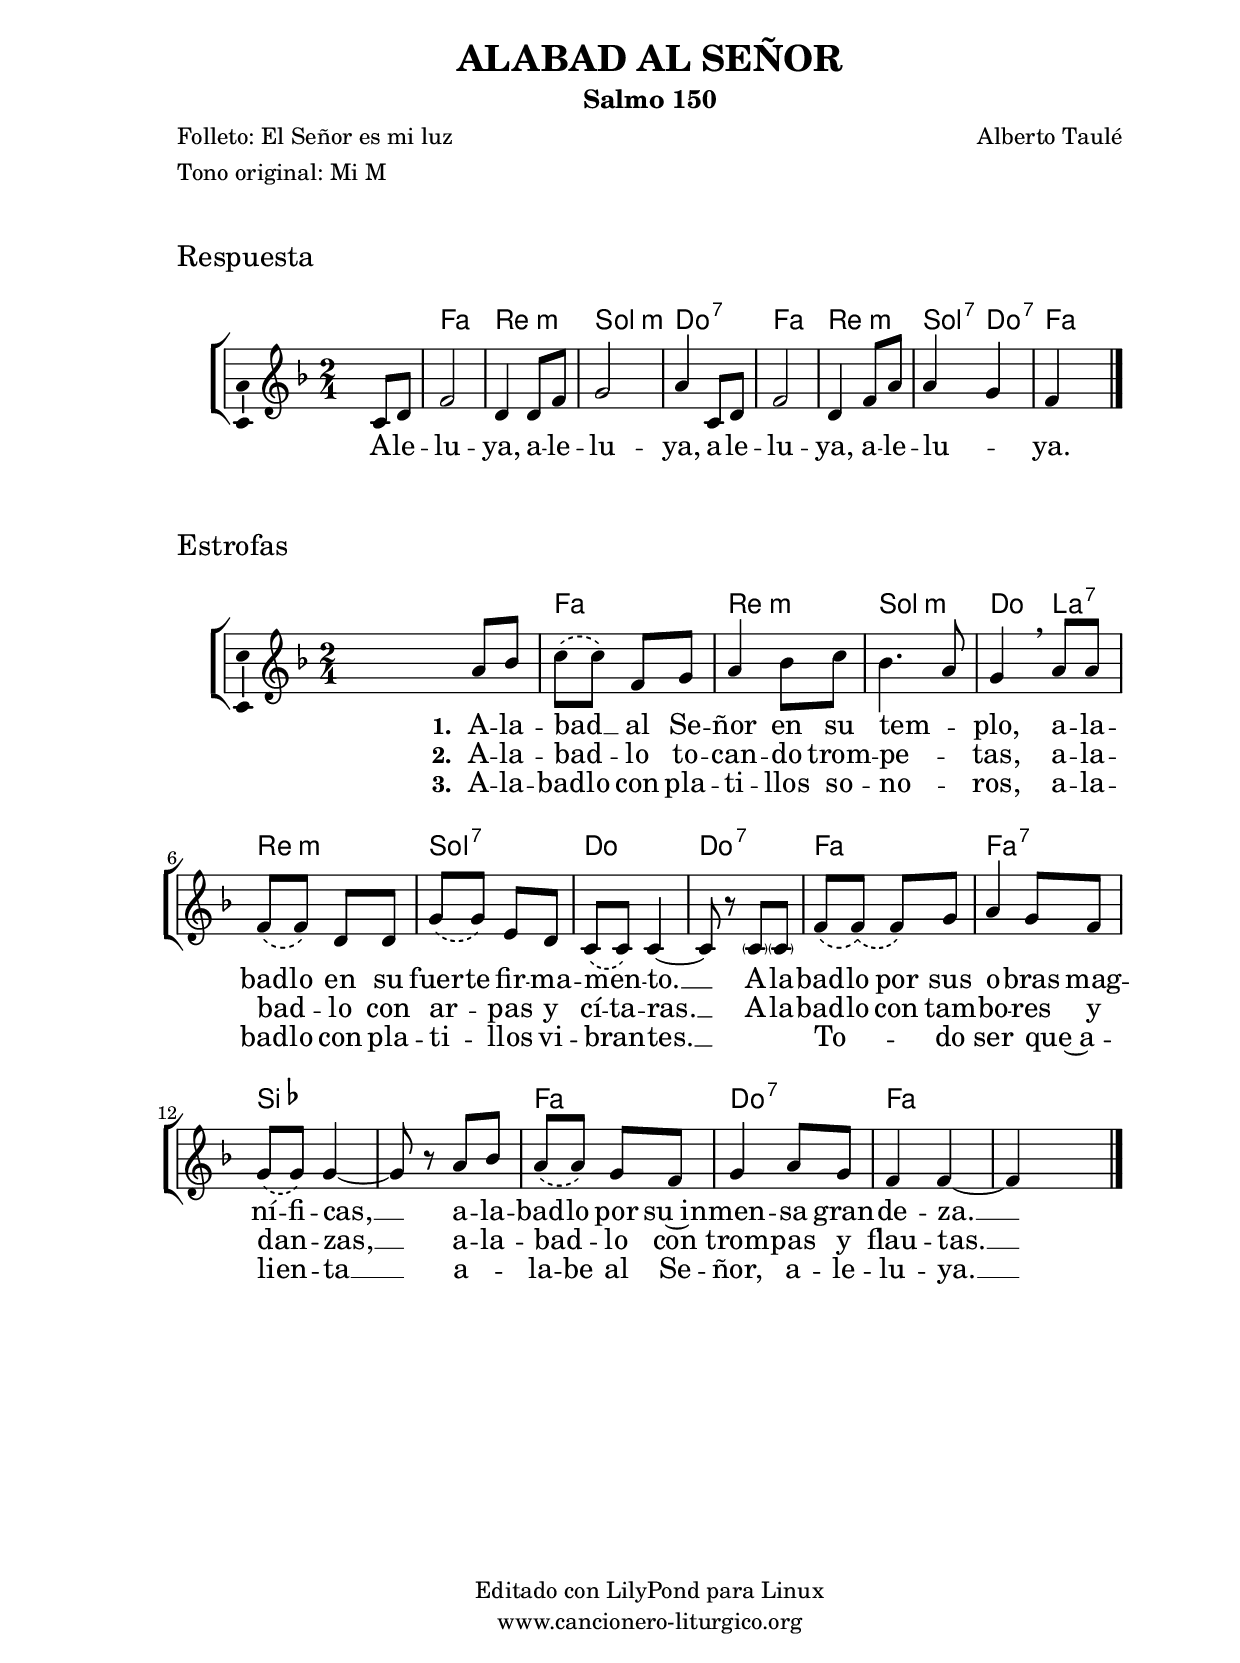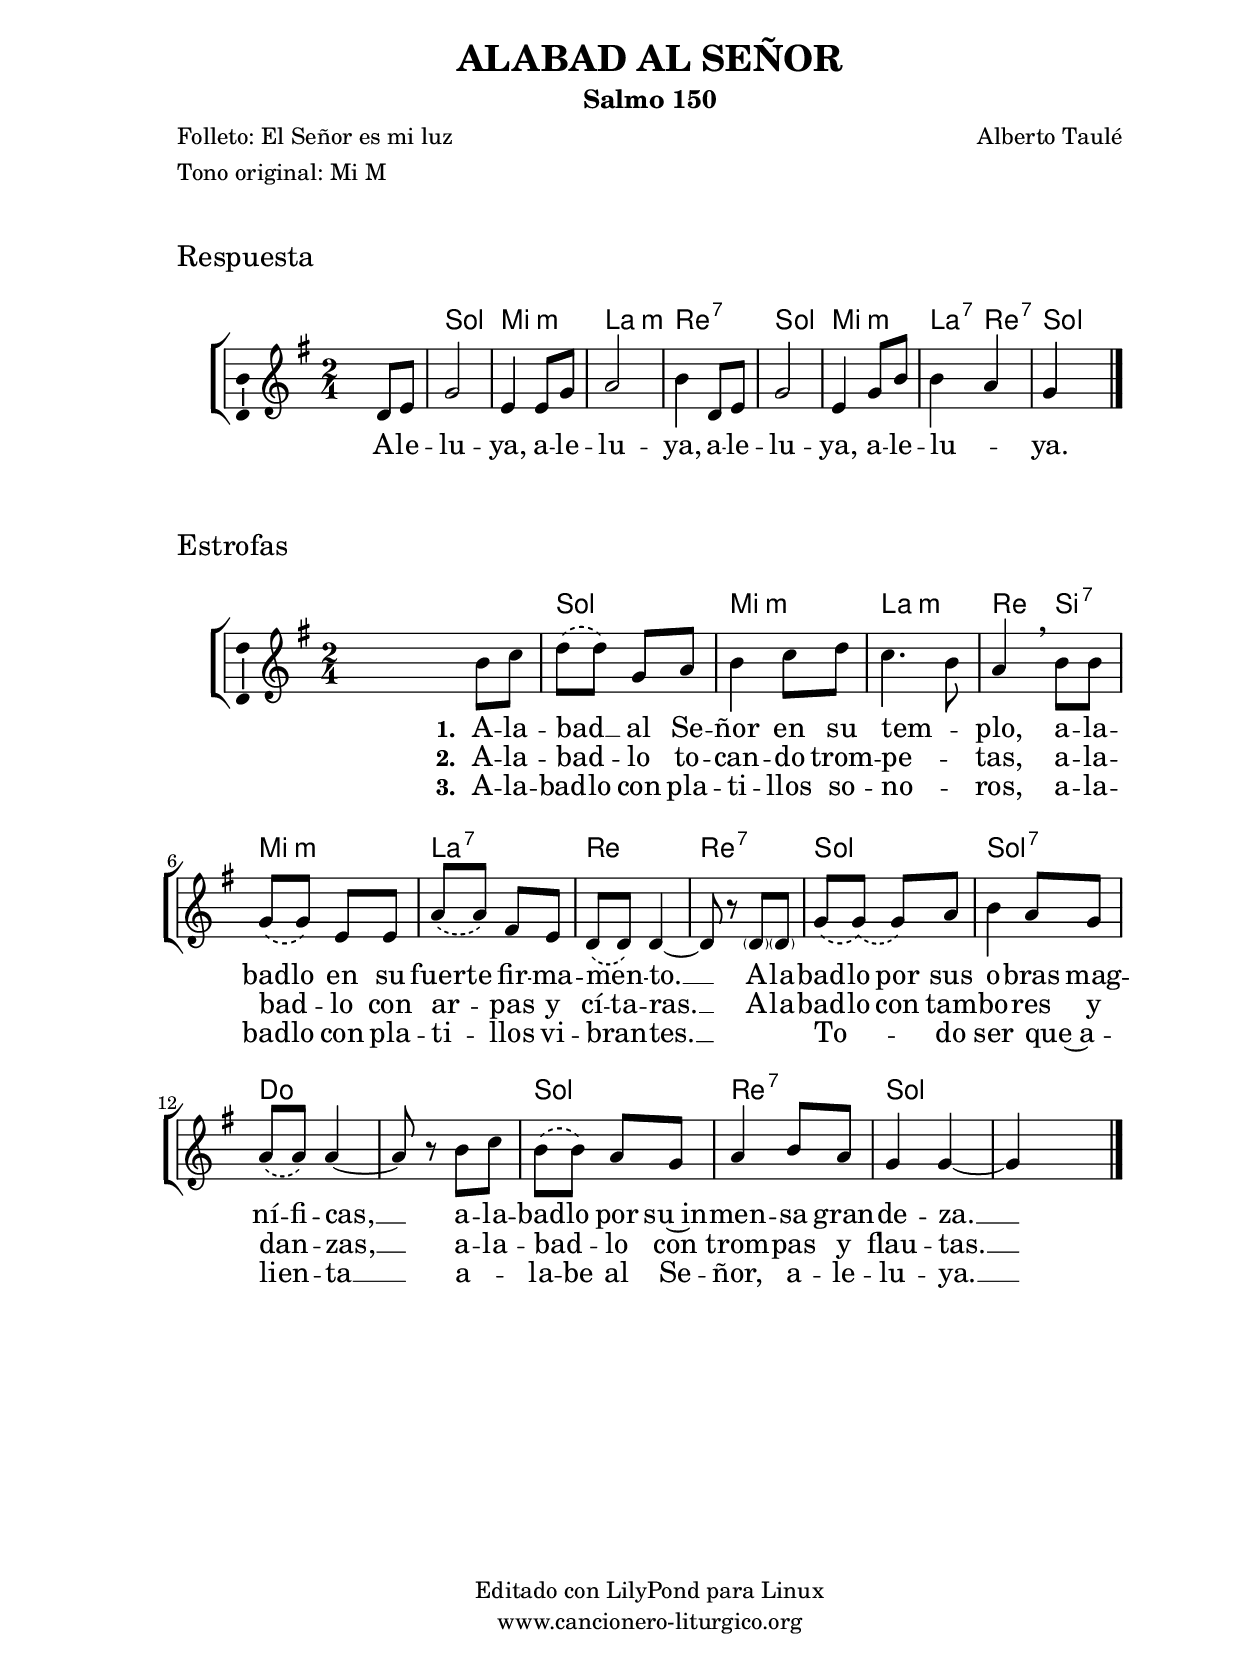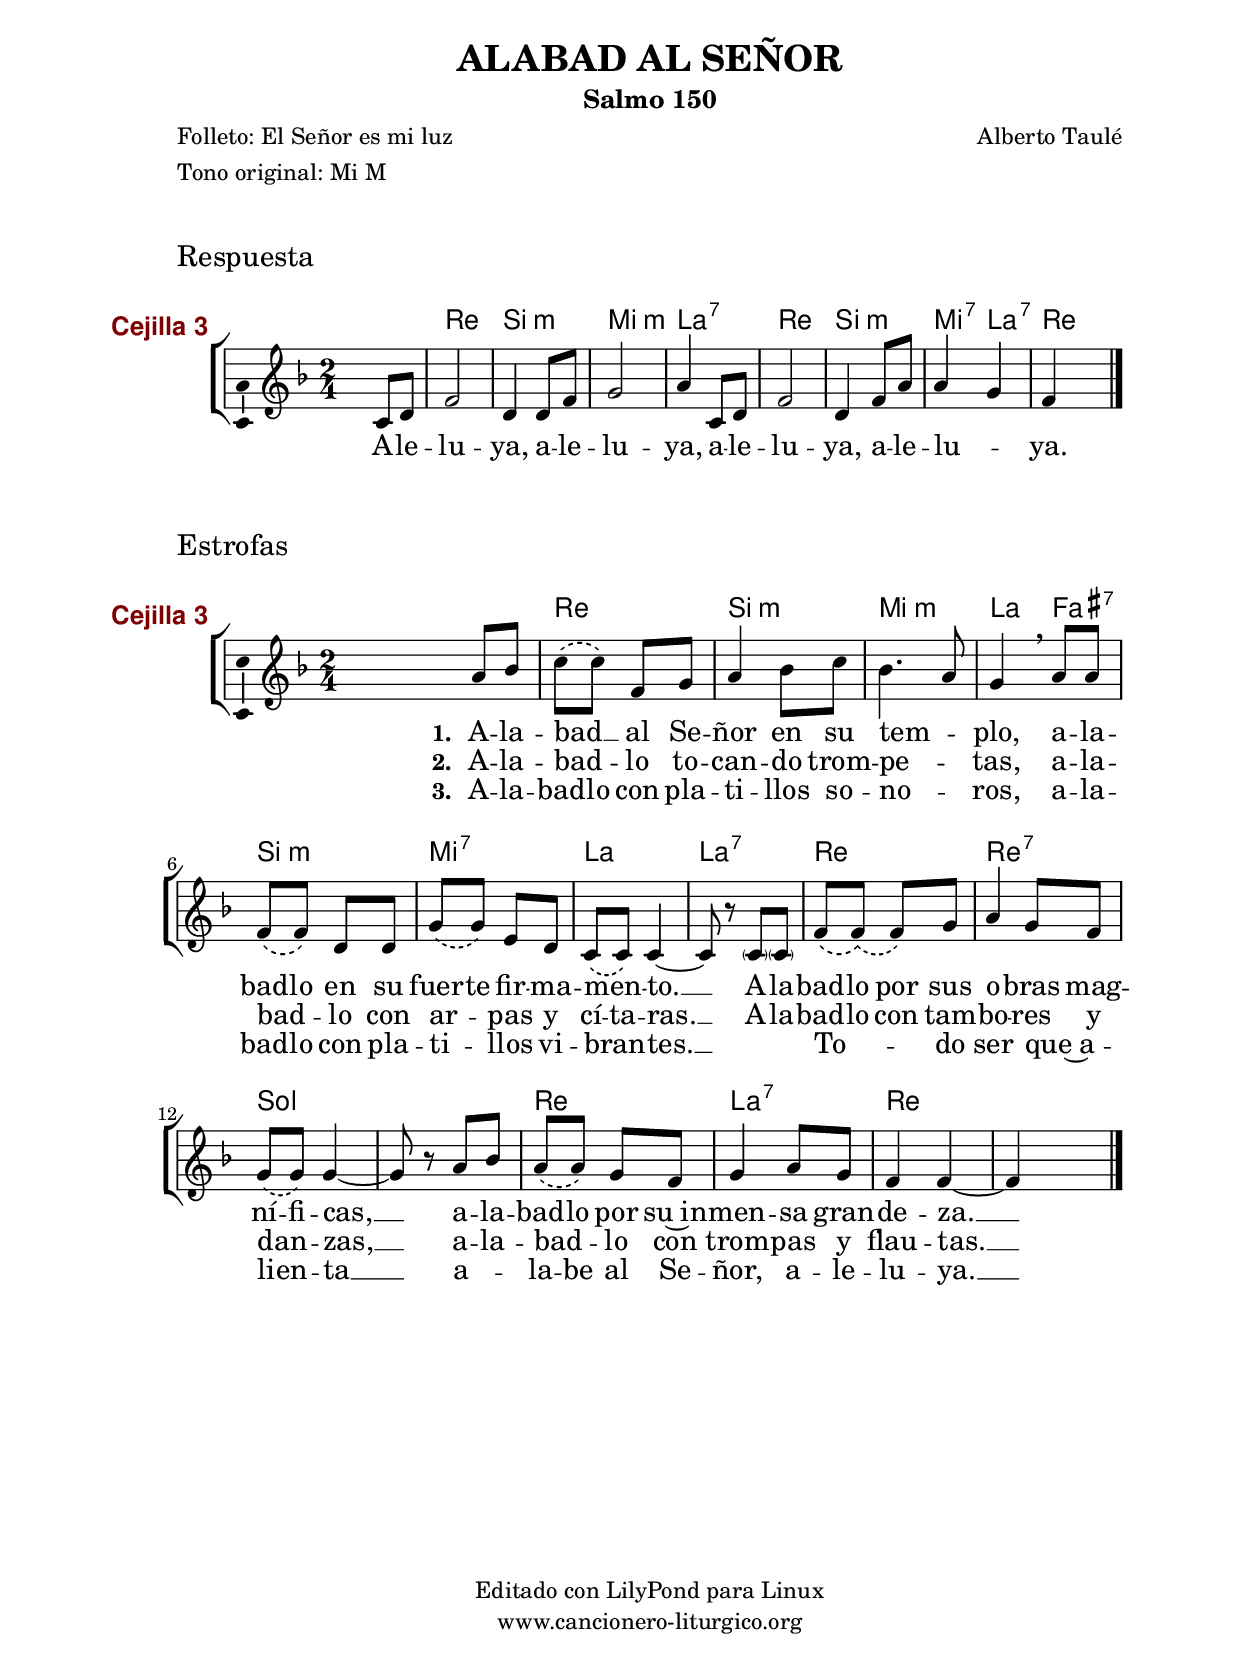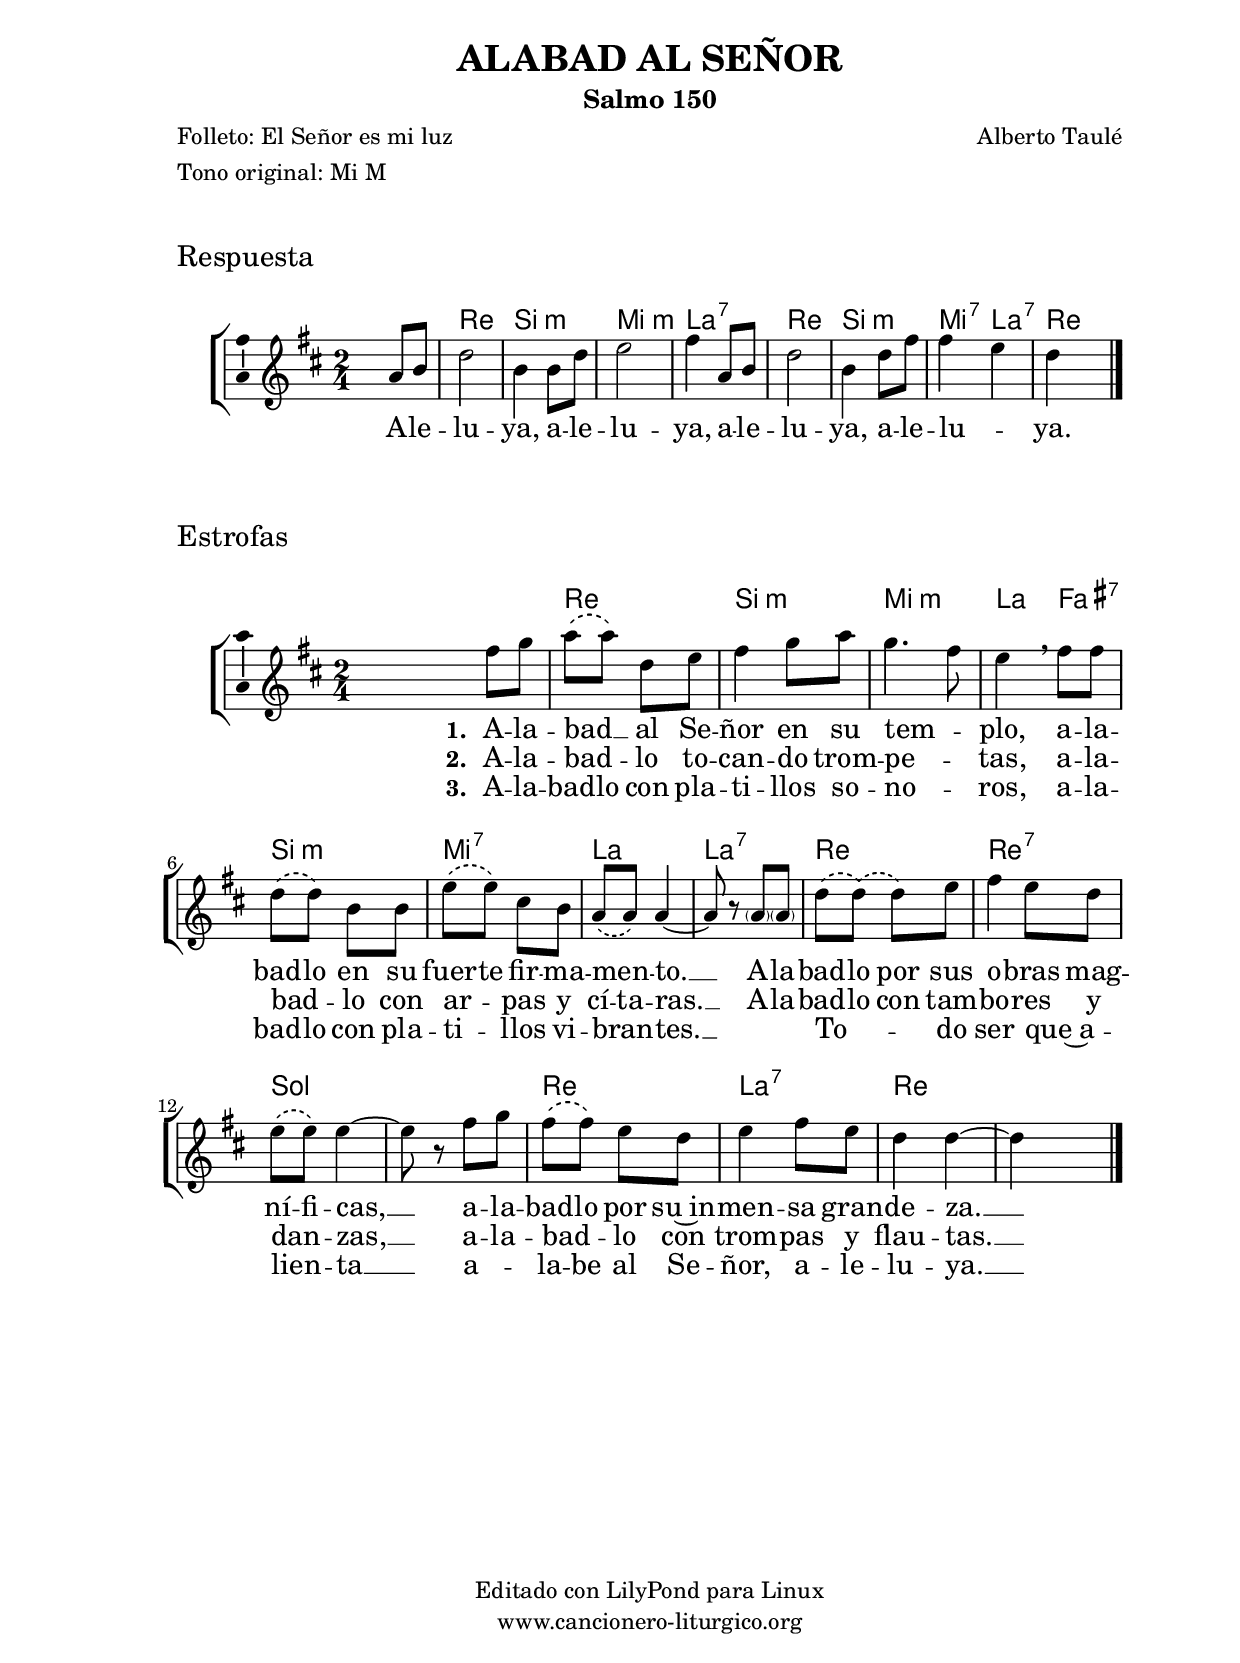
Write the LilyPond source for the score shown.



%versión de lilypond para la que se ha escrito esta partitura:
\version "2.16.0"

	%Tamaño papel
	#(set-default-paper-size "a4")
	%Tamaño partitura
	#(set-global-staff-size 20)
	%No responde al pulsar sobre una nota
	#(ly:set-option 'point-and-click #f)

%parámetros del encabezamiento:
\header {
	title = "ALABAD AL SEÑOR"
	subtitle = "Salmo 150"
	composer = "Alberto Taulé"
	poet = "Folleto: El Señor es mi luz"
	meter = "Tono original: Mi M"
	arranger = ""
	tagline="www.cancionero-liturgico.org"
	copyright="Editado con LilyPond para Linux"
	tiempo = ""
	usos = "Salmo"
	letra = ""
	}

%parámetros asociados al papel:
\paper  {
	oddHeaderMarkup = \markup {\fill-line { \on-the-fly #not-first-page \fromproperty #'header:title \on-the-fly #not-first-page \fromproperty #'header:composer }}
	evenHeaderMarkup = \markup {\fill-line { \fromproperty #'header:composer \fromproperty #'header:title }}
	#(set-paper-size "a4")
	print-page-number = ##f
	first-page-number = 1
	print-first-page-number = ##f
	head-separation = 3.0 \cm
	top-margin = 2.0 \cm
	bottom-margin = 0.5\cm
	left-margin = 3.0 \cm
	line-width = 16.0 \cm 
	indent = 8\mm
	interscoreline = 2.\mm
	between-system-space = 15\mm
%	para que las partituras no llenen la hoja:
	ragged-bottom = ##t
%	idem para la última hoja:
	ragged-last-bottom = ##f
%	para que las partituras llenen el ancho del papel:
	ragged-last = ##f
	after-title-space = 2.5 \cm
%page-count=2
%system-count=8

	%Flexible Vertical Spacing
	markup-system-spacing =
	#'((basic-distance . 5) (minimum-distance . 3) (padding . 3))
	score-markup-spacing =
	#'((basic-distance . 15) (minimum-distance . 10) (padding . 3))
%	score-system-spacing =
%	#'((basic-distance . 15) (minimum-distance . 10) (padding . 5))
	system-system-spacing =
	#'((basic-distance . 5) (minimum-distance . 3) (padding . 3))
	markup-markup-spacing =
	#'((basic-distance . 20) (minimum-distance . 15) (padding . 3))
	last-bottom-spacing =
	#'((basic-distance . 5) (minimum-distance . 5) (padding . 3))
%	top-system-spacing =
%	#'((basic-distance . 10) (minimum-distance . 5) (padding . 3))
%	top-markup-spacing =
%	#'((basic-distance . 15) (minimum-distance . 10) (padding . 3))

	}


%parámetros que afectan a toda la partitura:
global =  {
	%clave de sol (G):
	\clef G
	%armadura:
	\transpose e f
	\key e \major
	\tempo 4=100
	\set Score.tempoHideNote = ##t
	}


%%%%%%%%%%%%%%%%%%%%%%%%%%%%%%%%%%%%%%%%%%%%%%%%%%%%%%%
%%%%%%%%%%%%%%%%%%%%%%%%%%%%%%%%%%%%%%%%%%%%%%%%%%%%%%%
%%%%%%%%%%%%%%%%%%%%%%%%%%%%%%%%%%%%%%%%%%%%%%%%%%%%%%%


acordesrespuno = {
	\italianChords
	\chordmode {
	\transpose e f
{

s2 e cis:m fis:m b:7 e cis:m fis4:7 b:7 e2

}
}
}

melodiarespuno = 
	\transpose e f
{
	\relative c'{
	\time 2/4

\phrasingSlurDashed

s4 b8 cis
e2
cis4 cis8 e
fis2
gis4 b,8 cis
e2
cis4 e8 gis
gis4 fis
e4 s4

\bar "|."
}
}


textorespuno = \lyricmode {

A -- le -- lu -- ya, a -- le -- lu -- ya,
a -- le -- lu -- ya, a -- le -- lu -- _ ya.

	}

acordesrespunoStaff = \context ChordNames = acordesrespunoStaff <<
	\set chordChanges = ##t
	\acordesrespuno
	>>


%%%%%%%%%%%%%%%%%%%%%%%%%%%%%%%%%%% CEJILLA %%%%%%%%%%%%%%%%%%%%%%%%%%%%%%%%%%%
acordesrespunocejilla = {
%%%	\override ChordNames.ChordName #'font-size = #-1
%%%	\override ChordNames.ChordName #'font-series = #'bold
	\transpose f d {
		\acordesrespuno
		}
	}

acordesrespunocejillaStaff = \context ChordNames = acordesrespunocejillaStaff <<
	\set Staff.instrumentName = \markup \with-color #darkred \larger \bold \sans "Cejilla 3"
	\set chordChanges = ##t
	\acordesrespunocejilla
	>>
%%%%%%%%%%%%%%%%%%%%%%%%%%%%%%%%%%% CEJILLA %%%%%%%%%%%%%%%%%%%%%%%%%%%%%%%%%%%


vozrespunoStaff = \context Voice = vozrespunoStaff
\with {\consists "Ambitus_engraver"}
<<
%	\set Staff.instrumentName = ""
%	\set Staff.shortInstrumentName = ""
%	\set Staff.midiInstrument = #"clarinet"
%	\set Staff.midiInstrument = #"cello"
%	\set Staff.midiInstrument = #"flute"
	\set Staff.midiInstrument = #"electric guitar (jazz)"
%	\set Staff.midiInstrument = #"english horn"
%	\set Staff.midiInstrument = #"violin"
%	\set Staff.midiInstrument = #"glockenspiel"
	\set Staff.midiMinimumVolume = #0.7
	\set Staff.midiMaximumVolume = #0.9
	\global
	\melodiarespuno
	>>

textorespunoStaff = \context Lyrics = textorespunoStaff <<
	\lyricsto vozrespunoStaff \textorespuno
	>>


%%%%%%%%%%%%%%%%%%%%%%%%%%%%%%%%%%%%%%%%%%%%%%%%%%%%%%%
%%%%%%%%%%%%%%%%%%%%%%%%%%%%%%%%%%%%%%%%%%%%%%%%%%%%%%%
%%%%%%%%%%%%%%%%%%%%%%%%%%%%%%%%%%%%%%%%%%%%%%%%%%%%%%%


acordesrespest = {
	\italianChords
	\chordmode {
	\transpose e f
{

s2 e cis:m fis:m b4 gis:7 cis2:m fis:7 b b:7 e e:7 a s e b:7 e s

}
}
}

melodiarespest = 
	\transpose e f
{
	\relative c''{
	\time 2/4

\phrasingSlurDashed

s4 gis8 a
b8 \(b\) e, fis
gis4 a8 b
a4. gis8
fis4 \breathe gis8 gis
e8 \(e\) cis cis
fis \(fis\) dis cis
b \(b\) b4~
b8 r8 \parenthesize b8 \parenthesize b
e8 \(e\)\( e\) fis
gis4 fis8 e
fis8 \(fis\) fis4~
fis8 r8 gis8 a
gis8 \(gis\) fis e
fis4 gis8 fis
e4 e~
e4 s4

\bar "|."
}
}


textorespest = \lyricmode {

\set stanza =#"1. " A -- la -- bad __ _ al Se -- ñor en su tem -- _ plo,
a -- la -- bad -- lo en su fuer -- te fir -- ma -- men -- _ to. __
A -- la -- bad -- lo por sus o -- bras mag -- ní -- fi -- cas, __
a -- la -- bad -- lo por su~in -- men -- sa gran -- de -- za. __

	}

textorespestdos = \lyricmode {

\set stanza =#"2. " A -- la -- bad -- _ lo to -- can -- do trom -- pe -- _ tas,
a -- la -- bad -- _ lo con ar -- _ pas y cí -- ta -- ras. __
A -- la -- bad -- lo con tam -- bo -- res y dan -- _ zas, __
a -- la -- bad -- _ lo con trom -- pas y flau -- tas. __

	}

textorespesttres = \lyricmode {

\set stanza =#"3. " A -- la -- bad -- lo con pla -- ti -- llos so -- no -- _ ros,
a -- la -- bad -- lo con pla -- ti -- _ llos vi -- bran -- _ tes. __ "  "
\skip1 To -- _ _ do ser que~a -- _ lien -- _ ta __
a -- _ la -- be al Se -- ñor, a -- le -- lu -- ya. __

	}

acordesrespestStaff = \context ChordNames = acordesrespestStaff <<
	\set chordChanges = ##t
	\acordesrespest
	>>


%%%%%%%%%%%%%%%%%%%%%%%%%%%%%%%%%%% CEJILLA %%%%%%%%%%%%%%%%%%%%%%%%%%%%%%%%%%%
acordesrespestcejilla = {
%%%	\override ChordNames.ChordName #'font-size = #-1
%%%	\override ChordNames.ChordName #'font-series = #'bold
	\transpose f d {
		\acordesrespest
		}
	}

acordesrespestcejillaStaff = \context ChordNames = acordesrespestcejillaStaff <<
	\set Staff.instrumentName = \markup \with-color #darkred \larger \bold \sans "Cejilla 3"
	\set chordChanges = ##t
	\acordesrespestcejilla
	>>
%%%%%%%%%%%%%%%%%%%%%%%%%%%%%%%%%%% CEJILLA %%%%%%%%%%%%%%%%%%%%%%%%%%%%%%%%%%%


vozrespestStaff = \context Voice = vozrespestStaff
\with {\consists "Ambitus_engraver"}
<<
%	\set Staff.instrumentName = ""
%	\set Staff.shortInstrumentName = ""
%	\set Staff.midiInstrument = #"clarinet"
%	\set Staff.midiInstrument = #"cello"
%	\set Staff.midiInstrument = #"flute"
	\set Staff.midiInstrument = #"electric guitar (jazz)"
%	\set Staff.midiInstrument = #"english horn"
%	\set Staff.midiInstrument = #"violin"
%	\set Staff.midiInstrument = #"glockenspiel"
	\set Staff.midiMinimumVolume = #0.7
	\set Staff.midiMaximumVolume = #0.9
	\global
	\melodiarespest
	>>

textorespestStaff = \context Lyrics = textorespestStaff <<
	\lyricsto vozrespestStaff \textorespest
	>>

textorespestdosStaff = \context Lyrics = textorespestdosStaff <<
	\lyricsto vozrespestStaff \textorespestdos
	>>

textorespesttresStaff = \context Lyrics = textorespesttresStaff <<
	\lyricsto vozrespestStaff \textorespesttres
	>>


%%%%%%%%%%%%%%%%%%%%%%%%%%%%%%%%%%%%%%%%%%%%%%%%%%%%%%%
%%%%%%%%%%%%%%%%%%%%%%%%%%%%%%%%%%%%%%%%%%%%%%%%%%%%%%%
%%%%%%%%%%%%%%%%%%%%%%%%%%%%%%%%%%%%%%%%%%%%%%%%%%%%%%%


\book {
	\score {
		\context ChoirStaff {
			\override StaffGroup.SystemStartBracket #'collapse-height = #1
			\override Score.SystemStartBar #'collapse-height = #1
			<<
			\acordesrespunoStaff
			\vozrespunoStaff
			\textorespunoStaff
			>>
			}
		\layout {
	    		\context {
				\Lyrics
				\override LyricText #'font-size = #2
				}
	   		 \context {
				\Score
				\override StaffSymbol #'staff-space = #(magstep +3)
				}
			}
		\header{piece=\markup{\fontsize #2 "Respuesta"}}
		}
	\score {
		\context ChoirStaff {
			\override StaffGroup.SystemStartBracket #'collapse-height = #1
			\override Score.SystemStartBar #'collapse-height = #1
			<<
			\acordesrespestStaff
			\vozrespestStaff
			\textorespestStaff
			\textorespestdosStaff
			\textorespesttresStaff
			>>
			}
		\layout {
	    		\context {
				\Lyrics
				\override LyricText #'font-size = #2
				}
	   		 \context {
				\Score
				\override StaffSymbol #'staff-space = #(magstep +3)
				}
			}
		\header{piece=\markup{\fontsize #2 "Estrofas"}}
		}
	\score {
		\unfoldRepeats
		\context ChoirStaff {
			<<
			\acordesrespunoStaff
			\vozrespunoStaff
			>>
			<<
			\acordesrespestStaff
			\vozrespestStaff
			>>
			}
		\midi {
	  		\context {
	  			\Score
				tempoWholesPerMinute = #(ly:make-moment 70 4)
				}
			}
		}
	}


%Partitura para guitarra
#(define output-suffix "G")
\book {
	\score {
		\context ChoirStaff {
			\override StaffGroup.SystemStartBracket #'collapse-height = #1
			\override Score.SystemStartBar #'collapse-height = #1
			<<
			\acordesrespunocejillaStaff
			\vozrespunoStaff
			\textorespunoStaff
			>>
			}
		\layout {
%%%%%%%%%%%%%%%%%%%%%%%%%%%%%%%%%%% CEJILLA %%%%%%%%%%%%%%%%%%%%%%%%%%%%%%%%%%%
			\context {
				\ChordNames \consists Instrument_name_engraver
				}
%%%%%%%%%%%%%%%%%%%%%%%%%%%%%%%%%%% CEJILLA %%%%%%%%%%%%%%%%%%%%%%%%%%%%%%%%%%%
	    		\context {
				\Lyrics
				\override LyricText #'font-size = #2
				}
	   		 \context {
				\Score
				\override StaffSymbol #'staff-space = #(magstep +3)
				}
			}
		\header{piece=\markup{\fontsize #2 "Respuesta"}}
		}
	\score {
		\context ChoirStaff {
			\override StaffGroup.SystemStartBracket #'collapse-height = #1
			\override Score.SystemStartBar #'collapse-height = #1
			<<
			\acordesrespestcejillaStaff
			\vozrespestStaff
			\textorespestStaff
			\textorespestdosStaff
			\textorespesttresStaff
			>>
			}
		\layout {
%%%%%%%%%%%%%%%%%%%%%%%%%%%%%%%%%%% CEJILLA %%%%%%%%%%%%%%%%%%%%%%%%%%%%%%%%%%%
			\context {
				\ChordNames \consists Instrument_name_engraver
				}
%%%%%%%%%%%%%%%%%%%%%%%%%%%%%%%%%%% CEJILLA %%%%%%%%%%%%%%%%%%%%%%%%%%%%%%%%%%%
	    		\context {
				\Lyrics
				\override LyricText #'font-size = #2
				}
	   		 \context {
				\Score
				\override StaffSymbol #'staff-space = #(magstep +3)
				}
			}
		\header{piece=\markup{\fontsize #2 "Estrofas"}}
		}
	}


#(define output-suffix "C")
\book {
	\score {
		\context ChoirStaff {
			\override StaffGroup.SystemStartBracket #'collapse-height = #1
			\override Score.SystemStartBar #'collapse-height = #1
\transpose c d
			<<
			\acordesrespunoStaff
			\vozrespunoStaff
			\textorespunoStaff
			>>
			}
		\layout {
	    		\context {
				\Lyrics
				\override LyricText #'font-size = #2
				}
	   		 \context {
				\Score
				\override StaffSymbol #'staff-space = #(magstep +3)
				}
			}
		\header{piece=\markup{\fontsize #2 "Respuesta"}}
		}
	\score {
		\context ChoirStaff {
			\override StaffGroup.SystemStartBracket #'collapse-height = #1
			\override Score.SystemStartBar #'collapse-height = #1
\transpose c d
			<<
			\acordesrespestStaff
			\vozrespestStaff
			\textorespestStaff
			\textorespestdosStaff
			\textorespesttresStaff
			>>
			}
		\layout {
	    		\context {
				\Lyrics
				\override LyricText #'font-size = #2
				}
	   		 \context {
				\Score
				\override StaffSymbol #'staff-space = #(magstep +3)
				}
			}
		\header{piece=\markup{\fontsize #2 "Estrofas"}}
		}
	}


#(define output-suffix "S")
\book {
	\score {
		\context ChoirStaff {
			\override StaffGroup.SystemStartBracket #'collapse-height = #1
			\override Score.SystemStartBar #'collapse-height = #1
\transpose c a
			<<
			\acordesrespunoStaff
			\vozrespunoStaff
			\textorespunoStaff
			>>
			}
		\layout {
	    		\context {
				\Lyrics
				\override LyricText #'font-size = #2
				}
	   		 \context {
				\Score
				\override StaffSymbol #'staff-space = #(magstep +3)
				}
			}
		\header{piece=\markup{\fontsize #2 "Respuesta"}}
		}
	\score {
		\context ChoirStaff {
			\override StaffGroup.SystemStartBracket #'collapse-height = #1
			\override Score.SystemStartBar #'collapse-height = #1
\transpose c a
			<<
			\acordesrespestStaff
			\vozrespestStaff
			\textorespestStaff
			\textorespestdosStaff
			\textorespesttresStaff
			>>
			}
		\layout {
	    		\context {
				\Lyrics
				\override LyricText #'font-size = #2
				}
	   		 \context {
				\Score
				\override StaffSymbol #'staff-space = #(magstep +3)
				}
			}
		\header{piece=\markup{\fontsize #2 "Estrofas"}}
		}
	}



